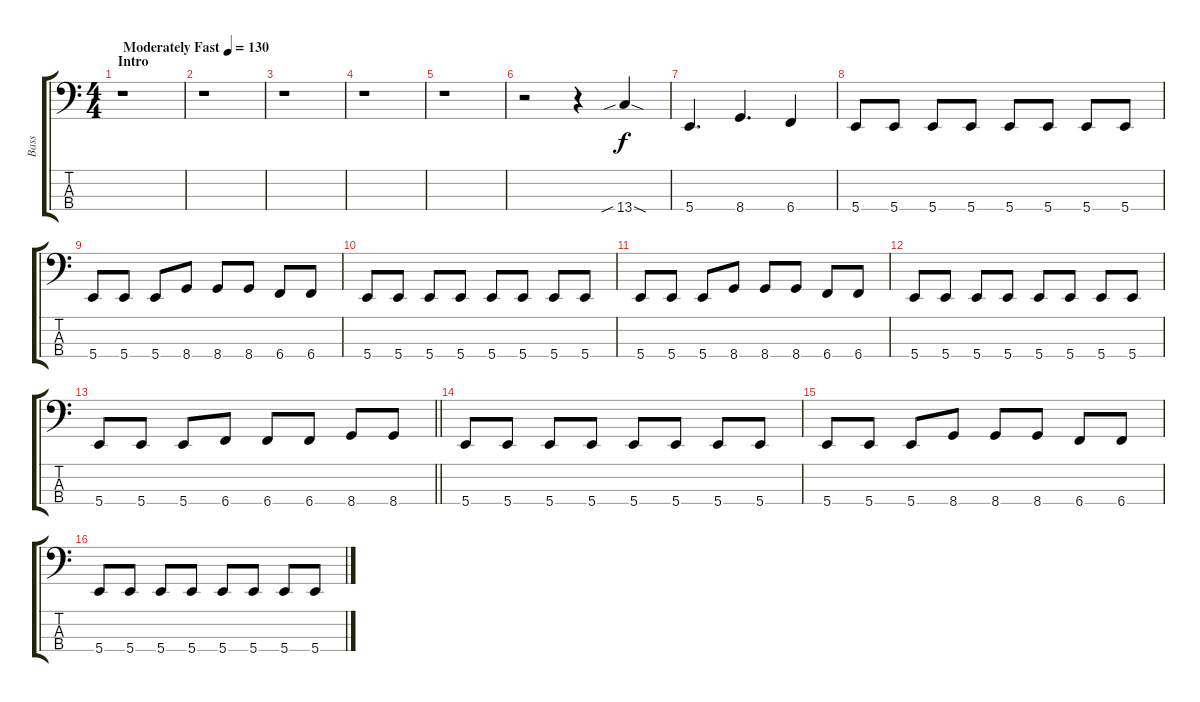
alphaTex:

\track ("Bass" "Bass") {instrument electricbassfinger}
\staff {score tabs}
\tuning (E2 B1 Gb1 B0) {hide}
\ts (4 4)
\section ("" "Intro")
\tempo (130 "Moderately Fast")
\clef f4
\ks c
r.1{dy f instrument electricbassfinger} |
r.1 |
r.1 |
r.1 |
r.1 |
r.2 r.4 13.4{sib sod}.4 |
5.4.4{d} 8.4.4{d} 6.4.4 |
5.4.8 5.4.8 5.4.8 5.4.8 5.4.8 5.4.8 5.4.8 5.4.8 |
5.4.8 5.4.8 5.4.8 8.4.8 8.4.8 8.4.8 6.4.8 6.4.8 |
5.4.8 5.4.8 5.4.8 5.4.8 5.4.8 5.4.8 5.4.8 5.4.8 |
5.4.8 5.4.8 5.4.8 8.4.8 8.4.8 8.4.8 6.4.8 6.4.8 |
5.4.8 5.4.8 5.4.8 5.4.8 5.4.8 5.4.8 5.4.8 5.4.8 |
\barLineRight lightlight
5.4.8 5.4.8 5.4.8 6.4.8 6.4.8 6.4.8 8.4.8 8.4.8 |
5.4.8 5.4.8 5.4.8 5.4.8 5.4.8 5.4.8 5.4.8 5.4.8 |
5.4.8 5.4.8 5.4.8 8.4.8 8.4.8 8.4.8 6.4.8 6.4.8 |
5.4.8 5.4.8 5.4.8 5.4.8 5.4.8 5.4.8 5.4.8 5.4.8
